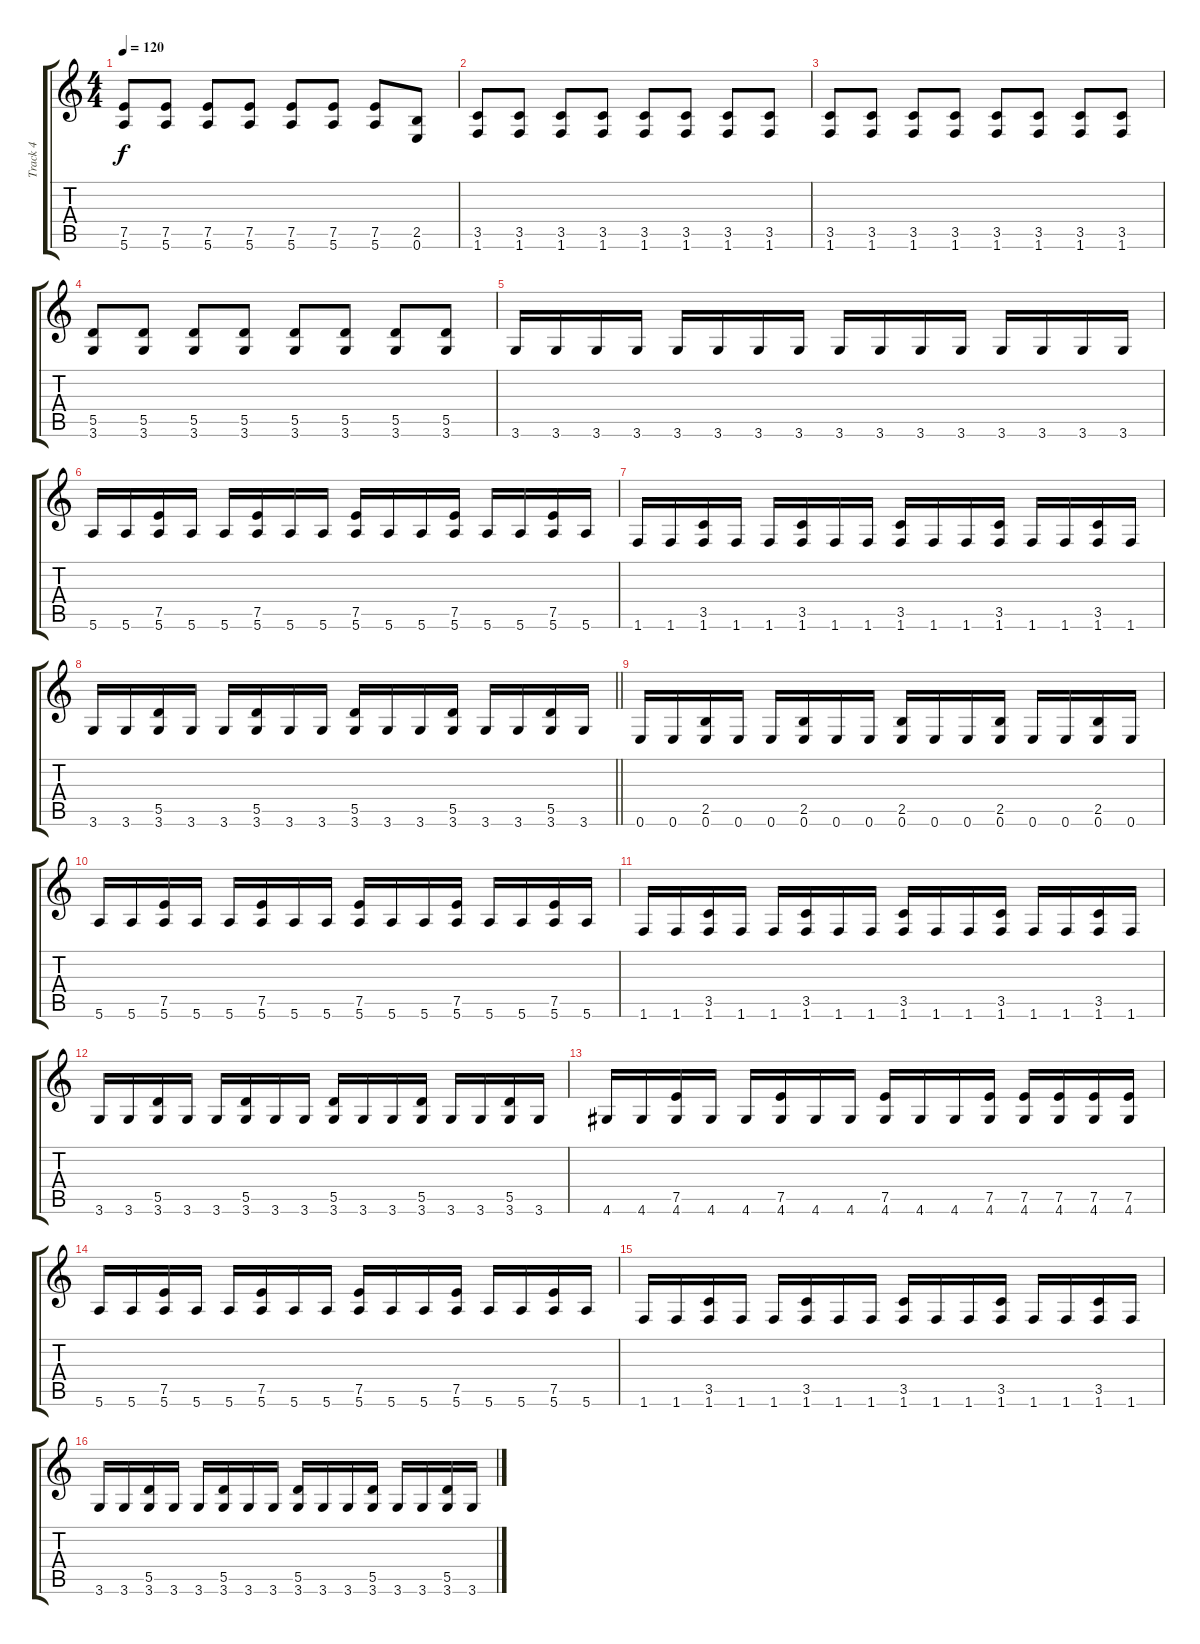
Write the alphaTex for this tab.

\track ("Track 4" "Track 4") {instrument distortionguitar}
\staff {score tabs}
\tuning (E4 B3 G3 D3 A2 E2) {hide}
\ts (4 4)
\tempo 120
\clef g2
\ks c
(7.5 5.6).8{dy f} (7.5 5.6).8 (7.5 5.6).8 (7.5 5.6).8 (7.5 5.6).8 (7.5 5.6).8 (7.5 5.6).8 (2.5 0.6).8 |
(3.5 1.6).8 (3.5 1.6).8 (3.5 1.6).8 (3.5 1.6).8 (3.5 1.6).8 (3.5 1.6).8 (3.5 1.6).8 (3.5 1.6).8 |
(3.5 1.6).8 (3.5 1.6).8 (3.5 1.6).8 (3.5 1.6).8 (3.5 1.6).8 (3.5 1.6).8 (3.5 1.6).8 (3.5 1.6).8 |
(5.5 3.6).8 (5.5 3.6).8 (5.5 3.6).8 (5.5 3.6).8 (5.5 3.6).8 (5.5 3.6).8 (5.5 3.6).8 (5.5 3.6).8 |
3.6.16 3.6.16 3.6.16 3.6.16 3.6.16 3.6.16 3.6.16 3.6.16 3.6.16 3.6.16 3.6.16 3.6.16 3.6.16 3.6.16 3.6.16 3.6.16 |
5.6.16 5.6.16 (7.5 5.6).16 5.6.16 5.6.16 (7.5 5.6).16 5.6.16 5.6.16 (7.5 5.6).16 5.6.16 5.6.16 (7.5 5.6).16 5.6.16 5.6.16 (7.5 5.6).16 5.6.16 |
1.6.16 1.6.16 (3.5 1.6).16 1.6.16 1.6.16 (3.5 1.6).16 1.6.16 1.6.16 (3.5 1.6).16 1.6.16 1.6.16 (3.5 1.6).16 1.6.16 1.6.16 (3.5 1.6).16 1.6.16 |
\barLineRight lightlight
3.6.16 3.6.16 (5.5 3.6).16 3.6.16 3.6.16 (5.5 3.6).16 3.6.16 3.6.16 (5.5 3.6).16 3.6.16 3.6.16 (5.5 3.6).16 3.6.16 3.6.16 (5.5 3.6).16 3.6.16 |
0.6.16 0.6.16 (2.5 0.6).16 0.6.16 0.6.16 (2.5 0.6).16 0.6.16 0.6.16 (2.5 0.6).16 0.6.16 0.6.16 (2.5 0.6).16 0.6.16 0.6.16 (2.5 0.6).16 0.6.16 |
5.6.16 5.6.16 (7.5 5.6).16 5.6.16 5.6.16 (7.5 5.6).16 5.6.16 5.6.16 (7.5 5.6).16 5.6.16 5.6.16 (7.5 5.6).16 5.6.16 5.6.16 (7.5 5.6).16 5.6.16 |
1.6.16 1.6.16 (3.5 1.6).16 1.6.16 1.6.16 (3.5 1.6).16 1.6.16 1.6.16 (3.5 1.6).16 1.6.16 1.6.16 (3.5 1.6).16 1.6.16 1.6.16 (3.5 1.6).16 1.6.16 |
3.6.16 3.6.16 (5.5 3.6).16 3.6.16 3.6.16 (5.5 3.6).16 3.6.16 3.6.16 (5.5 3.6).16 3.6.16 3.6.16 (5.5 3.6).16 3.6.16 3.6.16 (5.5 3.6).16 3.6.16 |
4.6.16 4.6.16 (7.5 4.6).16 4.6.16 4.6.16 (7.5 4.6).16 4.6.16 4.6.16 (7.5 4.6).16 4.6.16 4.6.16 (7.5 4.6).16 (7.5 4.6).16 (7.5 4.6).16 (7.5 4.6).16 (7.5 4.6).16 |
5.6.16 5.6.16 (7.5 5.6).16 5.6.16 5.6.16 (7.5 5.6).16 5.6.16 5.6.16 (7.5 5.6).16 5.6.16 5.6.16 (7.5 5.6).16 5.6.16 5.6.16 (7.5 5.6).16 5.6.16 |
1.6.16 1.6.16 (3.5 1.6).16 1.6.16 1.6.16 (3.5 1.6).16 1.6.16 1.6.16 (3.5 1.6).16 1.6.16 1.6.16 (3.5 1.6).16 1.6.16 1.6.16 (3.5 1.6).16 1.6.16 |
3.6.16 3.6.16 (5.5 3.6).16 3.6.16 3.6.16 (5.5 3.6).16 3.6.16 3.6.16 (5.5 3.6).16 3.6.16 3.6.16 (5.5 3.6).16 3.6.16 3.6.16 (5.5 3.6).16 3.6.16
